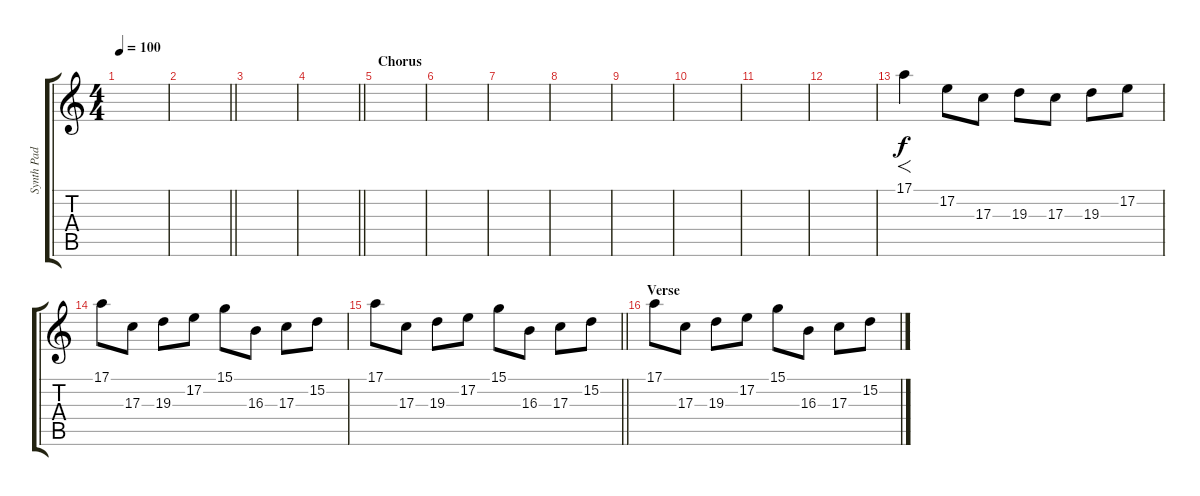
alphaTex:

\track ("Synth Pad" "Synth Pad") {instrument pad3polysynth}
\staff {score tabs}
\tuning (E4 B3 G3 D3 A2 E2) {hide}
\ts (4 4)
\tempo 100
\clef g2
\ks c
|
\barLineRight lightlight
|
|
\barLineRight lightlight
|
\section ("" "Chorus")
|
|
|
|
|
|
|
|
17.1.4{f} 17.2.8 17.3.8 19.3.8 17.3.8 19.3.8 17.2.8 |
17.1.8 17.3.8 19.3.8 17.2.8 15.1.8 16.3.8 17.3.8 15.2.8 |
\barLineRight lightlight
17.1.8 17.3.8 19.3.8 17.2.8 15.1.8 16.3.8 17.3.8 15.2.8 |
\section ("" "Verse")
17.1.8 17.3.8 19.3.8 17.2.8 15.1.8 16.3.8 17.3.8 15.2.8
